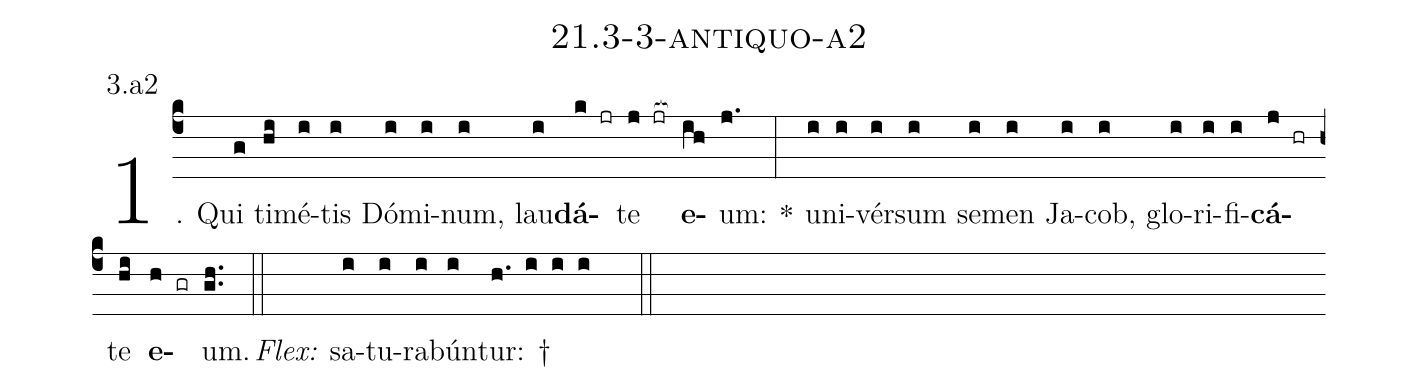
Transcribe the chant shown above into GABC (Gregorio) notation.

name: 21.3-3-antiquo-a2;
annotation: 3.a2;
%%
(c4)1. Qui(g) ti(hi)mé(i)tis(i) Dó(i)mi(i)num,(i) lau(i)<b>dá</b>(k jr)te(j jr[ocb:1{]) <b>e</b>(ih[ocb:0}])um:(j.) *(:) u(i)ni(i)vér(i)sum(i) se(i)men(i) Ja(i)cob,(i) glo(i)ri(i)fi(i)<b>cá</b>(j hr)te(hi) <b>e</b>(h gr)um.(gh..) (::)
<i>Flex:</i>()  sa(i)tu(i)ra(i)bún(i)tur: †(h. i i i  ::)

%E(i) u(i) o(j) u(hi) a(h) e.(gh..) (::)
